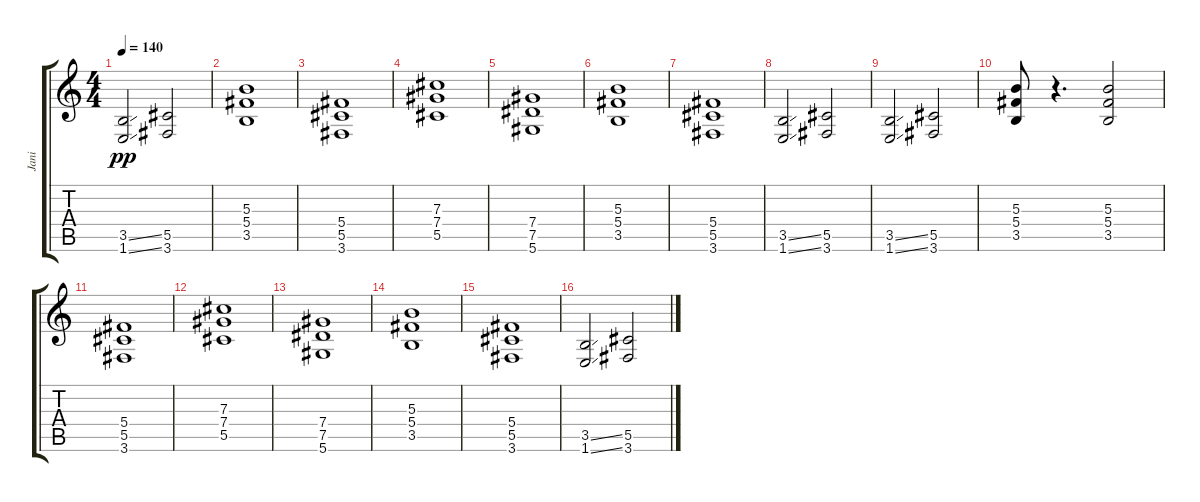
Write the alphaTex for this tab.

\track ("Jani" "Jani") {instrument distortionguitar}
\staff {score tabs}
\tuning (Eb4 Bb3 Gb3 Db3 Ab2 Eb2) {hide}
\ts (4 4)
\tempo 140
\clef g2
\ks c
(3.5{ss} 1.6{ss}).2{dy pp} (5.5 3.6).2 |
(5.3 5.4 3.5).1{volume 16 instrument distortionguitar} |
(5.4 5.5 3.6).1 |
(7.3 7.4 5.5).1 |
(7.4 7.5 5.6).1 |
(5.3 5.4 3.5).1 |
(5.4 5.5 3.6).1 |
(3.5{ss} 1.6{ss}).2 (5.5 3.6).2 |
(3.5{ss} 1.6{ss}).2 (5.5 3.6).2 |
(5.3 5.4 3.5).8{volume 16 instrument distortionguitar} r.4{d} (5.3 5.4 3.5).2 |
(5.4 5.5 3.6).1 |
(7.3 7.4 5.5).1 |
(7.4 7.5 5.6).1 |
(5.3 5.4 3.5).1 |
(5.4 5.5 3.6).1 |
(3.5{ss} 1.6{ss}).2 (5.5 3.6).2
